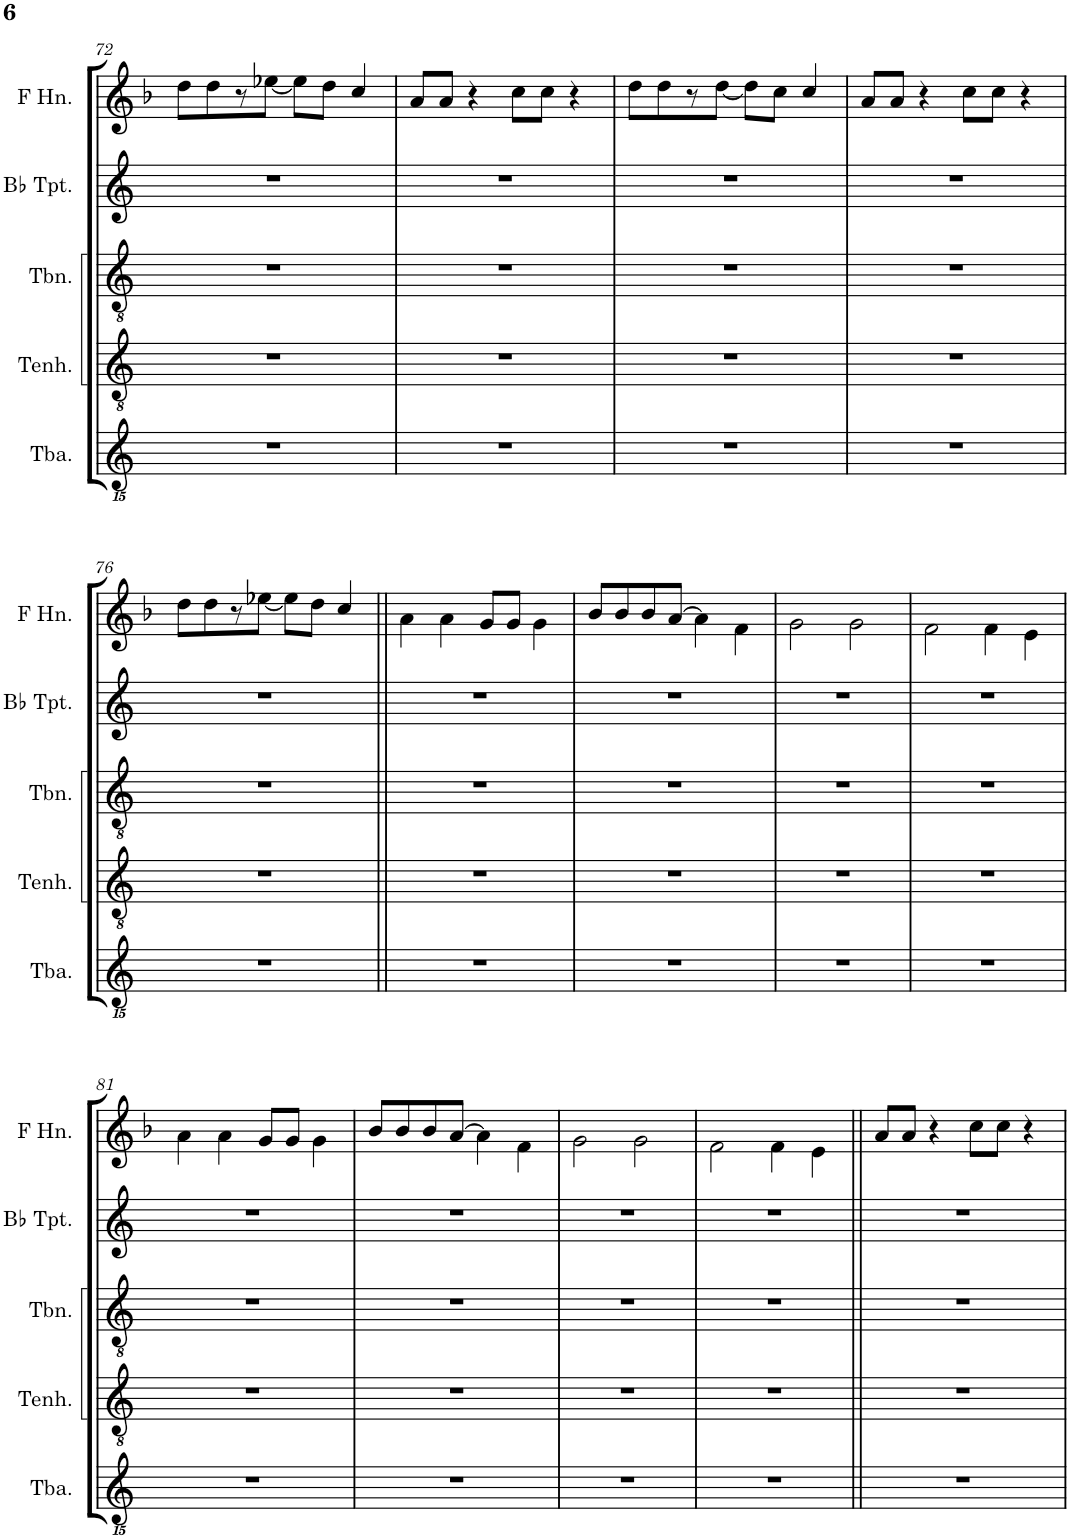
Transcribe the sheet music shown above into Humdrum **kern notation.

**kern	**kern	**kern	**kern	**kern
*part5	*part4	*part3	*part2	*part1
*staff5	*staff4	*staff3	*staff2	*staff1
*I"Tuba	*I"Tenorhorn	*I"Trombone	*I"Bb Trumpet	*I"Horn in F
*I'Tba.	*I'Tenh.	*I'Tbn.	*I'Bb Tpt.	*
!!LO:PB:g=z
*clefGvv2	*clefGv2	*clefGv2	*clefG2	*clefG2
*Trd1c2	*Trd1c2	*Trd1c2	*Trd1c2	*Trd4c7
*k[]	*k[]	*k[]	*k[]	*k[b-]
*M4/4	*M4/4	*M4/4	*M4/4	*M4/4
=72	=72	=72	=72	=72
1r	1r	1r	1r	8dd\L
.	.	.	.	8dd\
.	.	.	.	8r
.	.	.	.	[<8ee-X\J
.	.	.	.	8ee-\L]
.	.	.	.	8dd\J
.	.	.	.	4cc/
=73	=73	=73	=73	=73
1r	1r	1r	1r	8a/L
.	.	.	.	8a/J
.	.	.	.	4r
.	.	.	.	8cc\L
.	.	.	.	8cc\J
.	.	.	.	4r
=74	=74	=74	=74	=74
1r	1r	1r	1r	8dd\L
.	.	.	.	8dd\
.	.	.	.	8r
.	.	.	.	[<8dd\J
.	.	.	.	8dd\L]
.	.	.	.	8cc\J
.	.	.	.	4cc/
=75	=75	=75	=75	=75
1r	1r	1r	1r	8a/L
.	.	.	.	8a/J
.	.	.	.	4r
.	.	.	.	8cc\L
.	.	.	.	8cc\J
.	.	.	.	4r
!!LO:LB:g=z
=76	=76	=76	=76	=76
1r	1r	1r	1r	8dd\L
.	.	.	.	8dd\
.	.	.	.	8r
.	.	.	.	[<8ee-X\J
.	.	.	.	8ee-\L]
.	.	.	.	8dd\J
.	.	.	.	4cc/
=77||	=77||	=77||	=77||	=77||
1r	1r	1r	1r	4a\
.	.	.	.	4a\
.	.	.	.	8g/L
.	.	.	.	8g/J
.	.	.	.	4g\
=78	=78	=78	=78	=78
1r	1r	1r	1r	8b-/L
.	.	.	.	8b-/
.	.	.	.	8b-/
.	.	.	.	[>8a/J
.	.	.	.	4a\]
.	.	.	.	4f\
=79	=79	=79	=79	=79
1r	1r	1r	1r	2g\
.	.	.	.	2g\
=80	=80	=80	=80	=80
1r	1r	1r	1r	2f\
.	.	.	.	4f\
.	.	.	.	4e\
!!LO:LB:g=z
=81	=81	=81	=81	=81
1r	1r	1r	1r	4a\
.	.	.	.	4a\
.	.	.	.	8g/L
.	.	.	.	8g/J
.	.	.	.	4g\
=82	=82	=82	=82	=82
1r	1r	1r	1r	8b-/L
.	.	.	.	8b-/
.	.	.	.	8b-/
.	.	.	.	[>8a/J
.	.	.	.	4a\]
.	.	.	.	4f\
=83	=83	=83	=83	=83
1r	1r	1r	1r	2g\
.	.	.	.	2g\
=84	=84	=84	=84	=84
1r	1r	1r	1r	2f\
.	.	.	.	4f\
.	.	.	.	4e\
=85||	=85||	=85||	=85||	=85||
1r	1r	1r	1r	8a/L
.	.	.	.	8a/J
.	.	.	.	4r
.	.	.	.	8cc\L
.	.	.	.	8cc\J
.	.	.	.	4r
=	=	=	=	=
*-	*-	*-	*-	*-
